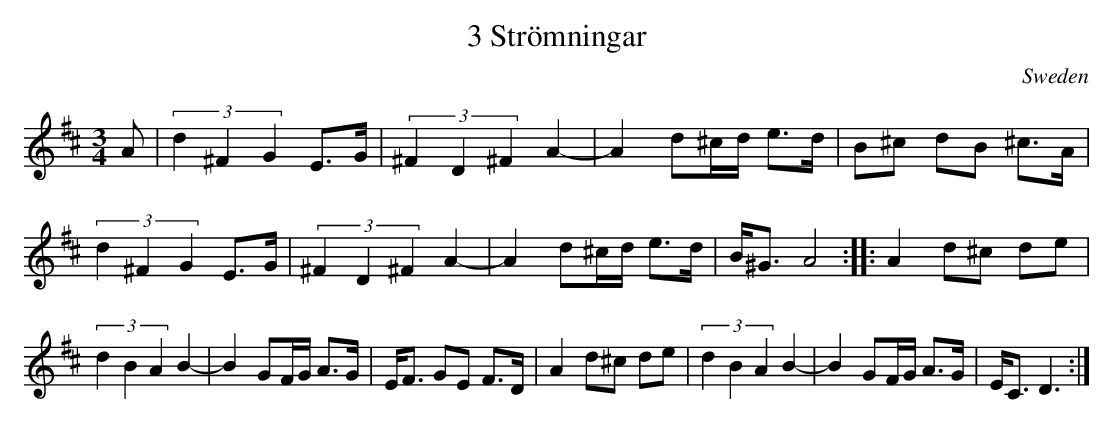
X:1
T:3 Strömningar
M:3/4
O:Sweden
K:D major
A| \
(3d2^F2G2 E>G | (3^F2D2^F2 A2- |\
A2 d^c/d/ e>d | B^c dB ^c>A | \
(3d2^F2G2 E>G | (3^F2D2^F2 A2- | \
A2 d^c/d/ e>d | B<^G A4 ::\
A2 d^c de | (3d2B2A2 B2- | \
B2 GF/G/ A>G | E<F GE F>D | \
A2 d^c de | (3d2B2A2 B2- |\
B2 GF/G/ A>G | E<C D3 :|
